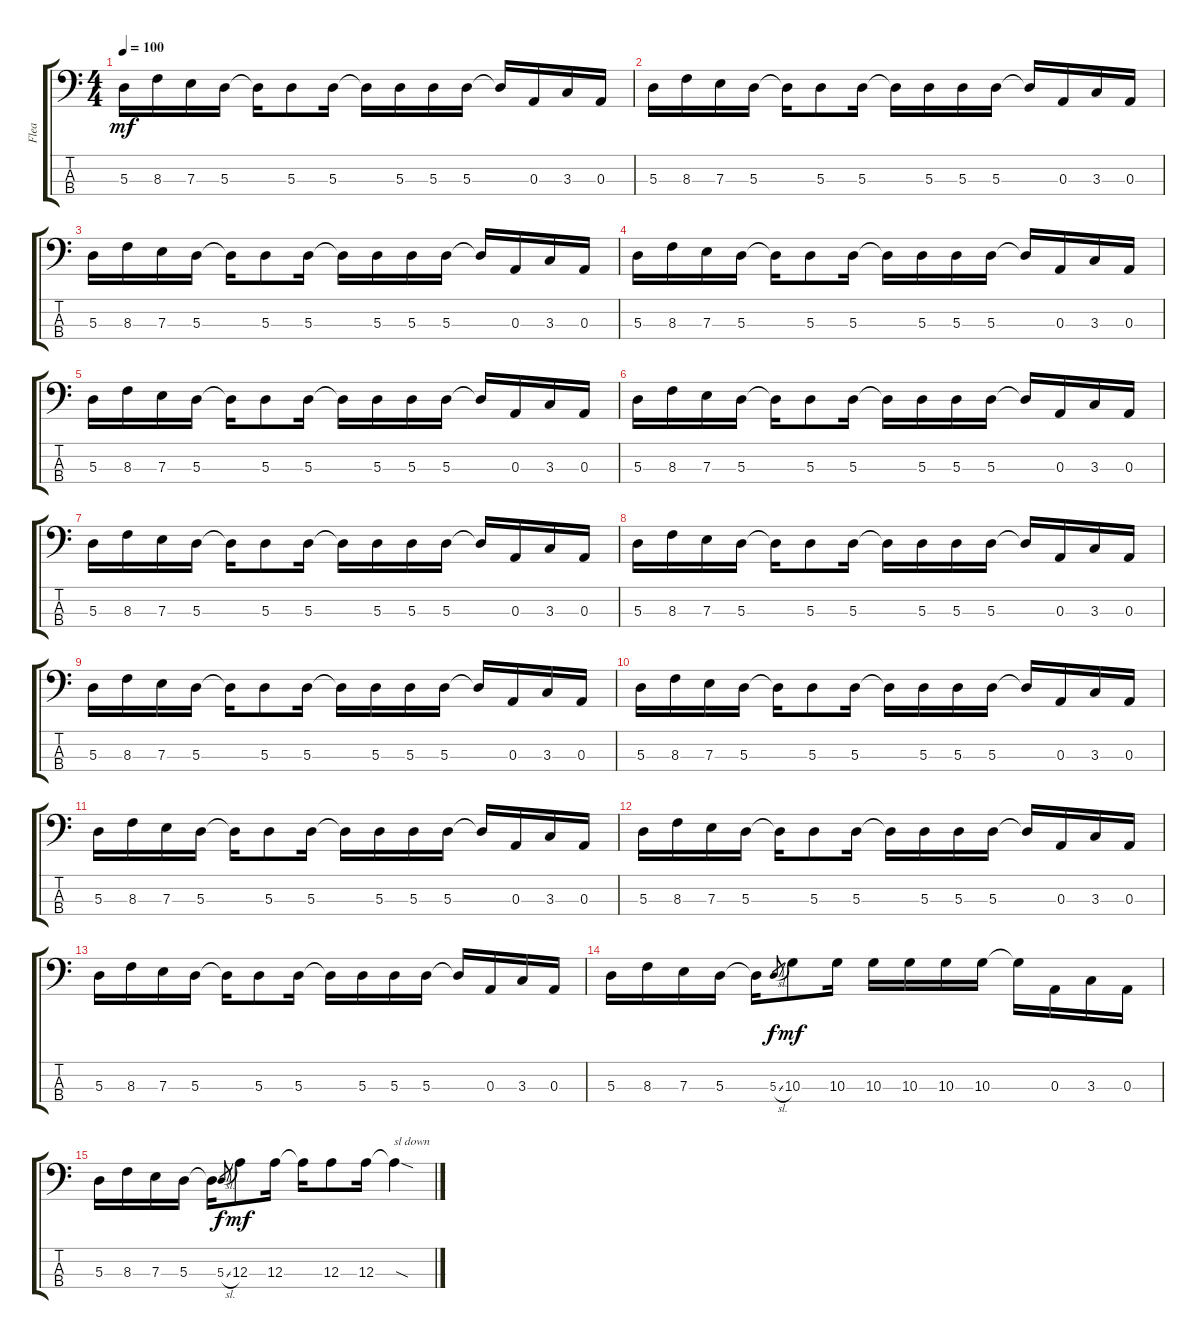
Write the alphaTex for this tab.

\track ("Flea" "Flea") {instrument electricbassfinger}
\staff {score tabs}
\tuning (G2 D2 A1 E1) {hide}
\ts (4 4)
\tempo 100
\clef f4
\ks c
5.3.16{dy mf} 8.3.16 7.3.16 5.3.16 5.3{t}.16 5.3.8 5.3.16 5.3{t}.16 5.3.16 5.3.16 5.3.16 5.3{t}.16 0.3.16 3.3.16 0.3.16 |
5.3.16 8.3.16 7.3.16 5.3.16 5.3{t}.16 5.3.8 5.3.16 5.3{t}.16 5.3.16 5.3.16 5.3.16 5.3{t}.16 0.3.16 3.3.16 0.3.16 |
5.3.16 8.3.16 7.3.16 5.3.16 5.3{t}.16 5.3.8 5.3.16 5.3{t}.16 5.3.16 5.3.16 5.3.16 5.3{t}.16 0.3.16 3.3.16 0.3.16 |
5.3.16 8.3.16 7.3.16 5.3.16 5.3{t}.16 5.3.8 5.3.16 5.3{t}.16 5.3.16 5.3.16 5.3.16 5.3{t}.16 0.3.16 3.3.16 0.3.16 |
5.3.16 8.3.16 7.3.16 5.3.16 5.3{t}.16 5.3.8 5.3.16 5.3{t}.16 5.3.16 5.3.16 5.3.16 5.3{t}.16 0.3.16 3.3.16 0.3.16 |
5.3.16 8.3.16 7.3.16 5.3.16 5.3{t}.16 5.3.8 5.3.16 5.3{t}.16 5.3.16 5.3.16 5.3.16 5.3{t}.16 0.3.16 3.3.16 0.3.16 |
5.3.16 8.3.16 7.3.16 5.3.16 5.3{t}.16 5.3.8 5.3.16 5.3{t}.16 5.3.16 5.3.16 5.3.16 5.3{t}.16 0.3.16 3.3.16 0.3.16 |
5.3.16 8.3.16 7.3.16 5.3.16 5.3{t}.16 5.3.8 5.3.16 5.3{t}.16 5.3.16 5.3.16 5.3.16 5.3{t}.16 0.3.16 3.3.16 0.3.16 |
5.3.16 8.3.16 7.3.16 5.3.16 5.3{t}.16 5.3.8 5.3.16 5.3{t}.16 5.3.16 5.3.16 5.3.16 5.3{t}.16 0.3.16 3.3.16 0.3.16 |
5.3.16 8.3.16 7.3.16 5.3.16 5.3{t}.16 5.3.8 5.3.16 5.3{t}.16 5.3.16 5.3.16 5.3.16 5.3{t}.16 0.3.16 3.3.16 0.3.16 |
5.3.16 8.3.16 7.3.16 5.3.16 5.3{t}.16 5.3.8 5.3.16 5.3{t}.16 5.3.16 5.3.16 5.3.16 5.3{t}.16 0.3.16 3.3.16 0.3.16 |
5.3.16 8.3.16 7.3.16 5.3.16 5.3{t}.16 5.3.8 5.3.16 5.3{t}.16 5.3.16 5.3.16 5.3.16 5.3{t}.16 0.3.16 3.3.16 0.3.16 |
5.3.16 8.3.16 7.3.16 5.3.16 5.3{t}.16 5.3.8 5.3.16 5.3{t}.16 5.3.16 5.3.16 5.3.16 5.3{t}.16 0.3.16 3.3.16 0.3.16 |
5.3.16 8.3.16 7.3.16 5.3.16 5.3{t}.16 5.3{sl}.8{gr dy f} 10.3.8{dy mf} 10.3.16 10.3.16 10.3.16 10.3.16 10.3.16 10.3{t}.16 0.3.16 3.3.16 0.3.16 |
5.3.16 8.3.16 7.3.16 5.3.16 5.3{t}.16 5.3{sl}.8{gr dy f} 12.3.8{dy mf} 12.3.16 12.3{t}.16 12.3.8 12.3.16 12.3{sod t}.4{txt "sl down"}
